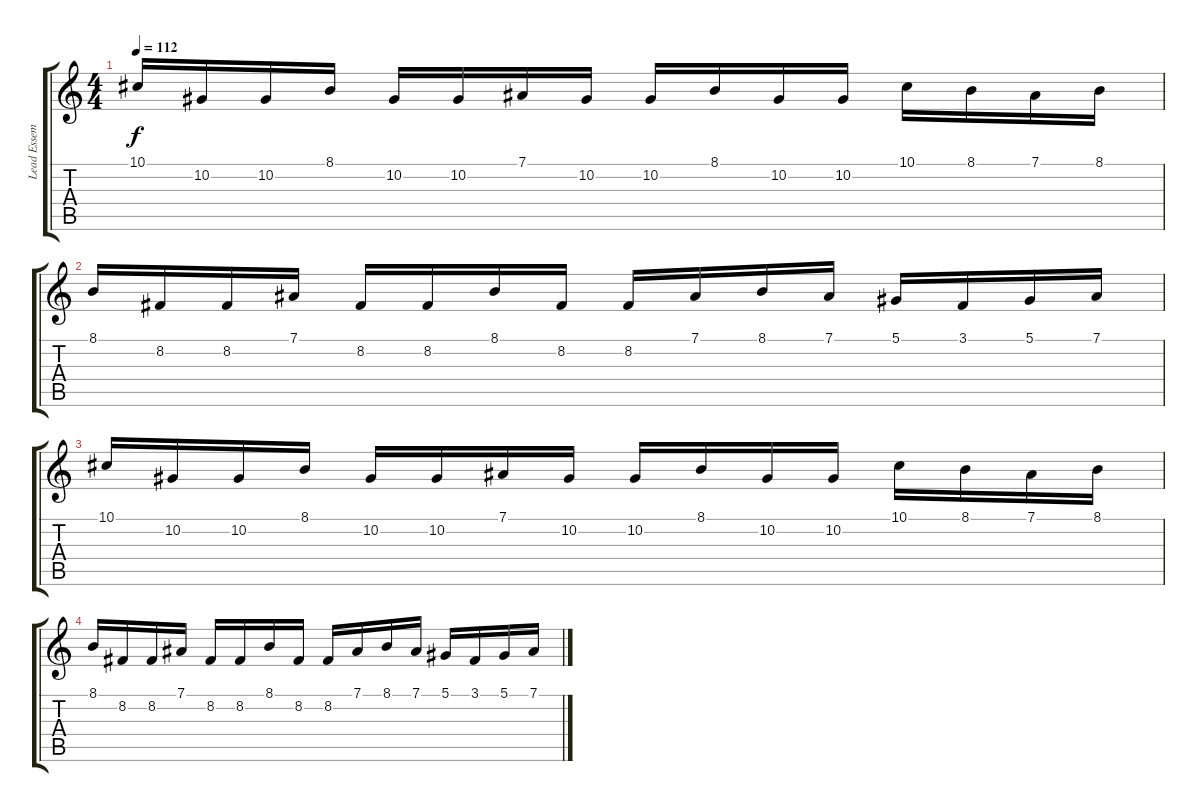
\track ("Lead Essemble (Everton)" "Lead Essem") {instrument acousticgrandpiano}
\staff {score tabs}
\tuning (Eb4 Bb3 Gb3 Db3 Ab2 Eb2) {hide}
\ts (4 4)
\tempo 112
\clef g2
\ks c
10.1.16{dy f} 10.2.16 10.2.16 8.1.16 10.2.16 10.2.16 7.1.16 10.2.16 10.2.16 8.1.16 10.2.16 10.2.16 10.1.16 8.1.16 7.1.16 8.1.16 |
8.1.16 8.2.16 8.2.16 7.1.16 8.2.16 8.2.16 8.1.16 8.2.16 8.2.16 7.1.16 8.1.16 7.1.16 5.1.16 3.1.16 5.1.16 7.1.16 |
10.1.16 10.2.16 10.2.16 8.1.16 10.2.16 10.2.16 7.1.16 10.2.16 10.2.16 8.1.16 10.2.16 10.2.16 10.1.16 8.1.16 7.1.16 8.1.16 |
8.1.16 8.2.16 8.2.16 7.1.16 8.2.16 8.2.16 8.1.16 8.2.16 8.2.16 7.1.16 8.1.16 7.1.16 5.1.16 3.1.16 5.1.16 7.1.16
